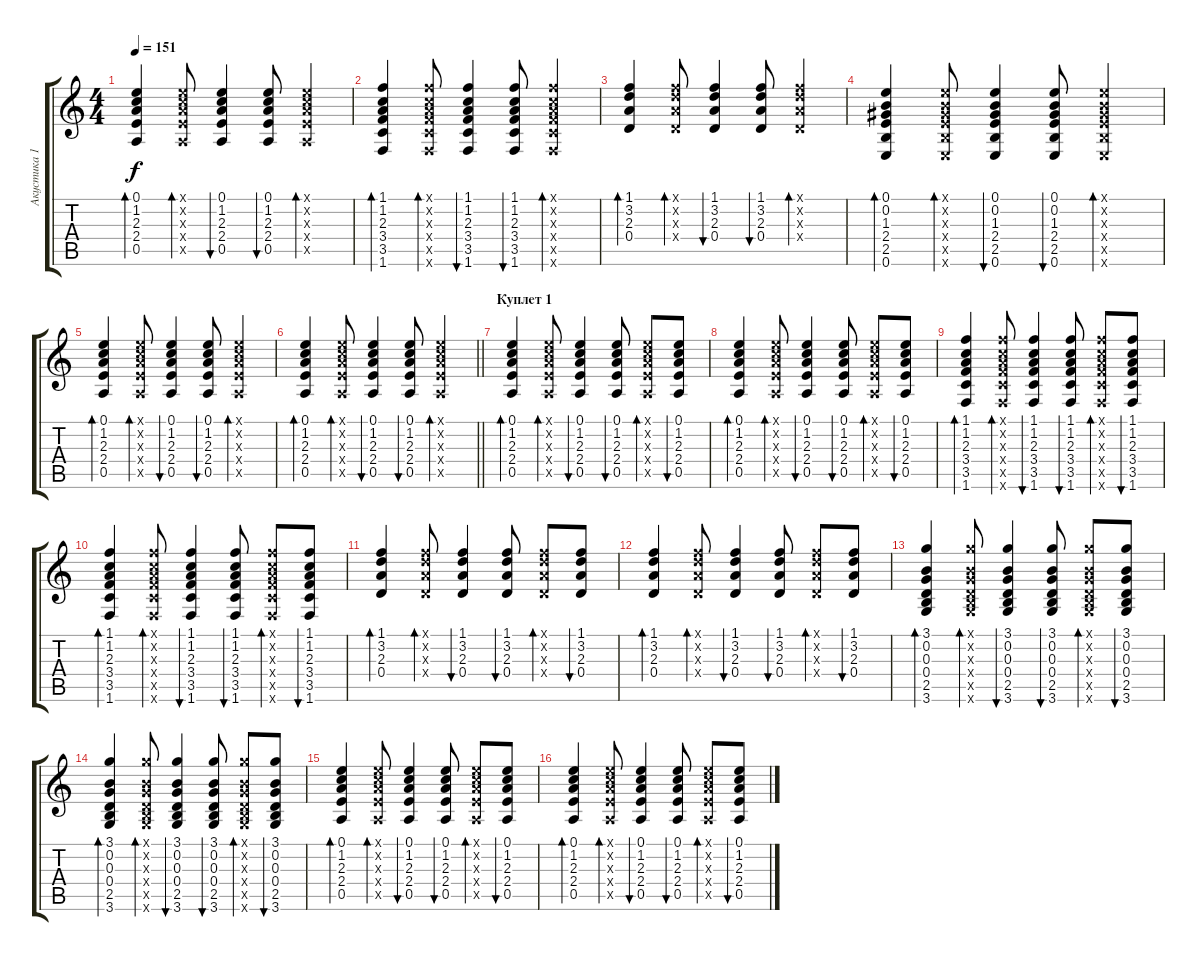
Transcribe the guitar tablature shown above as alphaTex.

\track ("Акустика 1" "Акустика 1") {instrument acousticguitarsteel}
\staff {score tabs}
\tuning (E4 B3 G3 D3 A2 E2) {hide}
\ts (4 4)
\tempo 151
\clef g2
\ks c
(0.1 1.2 2.3 2.4 0.5).4{bd 60 dy f} (0.1{x} 1.2{x} 2.3{x} 2.4{x} 0.5{x}).8{bd 60} (0.1 1.2 2.3 2.4 0.5).4{bu 60} (0.1 1.2 2.3 2.4 0.5).8{bu 60} (0.1{x} 1.2{x} 2.3{x} 2.4{x} 0.5{x}).4{bd 60} |
(1.1 1.2 2.3 3.4 3.5 1.6).4{bd 60} (1.1{x} 1.2{x} 2.3{x} 3.4{x} 3.5{x} 1.6{x}).8{bd 60} (1.1 1.2 2.3 3.4 3.5 1.6).4{bu 60} (1.1 1.2 2.3 3.4 3.5 1.6).8{bu 60} (1.1{x} 1.2{x} 2.3{x} 3.4{x} 3.5{x} 1.6{x}).4{bd 60} |
(1.1 3.2 2.3 0.4).4{bd 60} (1.1{x} 3.2{x} 2.3{x} 0.4{x}).8{bd 60} (1.1 3.2 2.3 0.4).4{bu 60} (1.1 3.2 2.3 0.4).8{bu 60} (1.1{x} 3.2{x} 2.3{x} 0.4{x}).4{bd 60} |
(0.1 0.2 1.3 2.4 2.5 0.6).4{bd 60} (0.1{x} 0.2{x} 1.3{x} 2.4{x} 2.5{x} 0.6{x}).8{bd 60} (0.1 0.2 1.3 2.4 2.5 0.6).4{bu 60} (0.1 0.2 1.3 2.4 2.5 0.6).8{bu 60} (0.1{x} 0.2{x} 1.3{x} 2.4{x} 2.5{x} 0.6{x}).4{bd 60} |
(0.1 1.2 2.3 2.4 0.5).4{bd 60} (0.1{x} 1.2{x} 2.3{x} 2.4{x} 0.5{x}).8{bd 60} (0.1 1.2 2.3 2.4 0.5).4{bu 60} (0.1 1.2 2.3 2.4 0.5).8{bu 60} (0.1{x} 1.2{x} 2.3{x} 2.4{x} 0.5{x}).4{bd 60} |
\barLineRight lightlight
(0.1 1.2 2.3 2.4 0.5).4{bd 60} (0.1{x} 1.2{x} 2.3{x} 2.4{x} 0.5{x}).8{bd 60} (0.1 1.2 2.3 2.4 0.5).4{bu 60} (0.1 1.2 2.3 2.4 0.5).8{bu 60} (0.1{x} 1.2{x} 2.3{x} 2.4{x} 0.5{x}).4{bd 60} |
\section ("" "Куплет 1")
(0.1 1.2 2.3 2.4 0.5).4{bd 60} (0.1{x} 1.2{x} 2.3{x} 2.4{x} 0.5{x}).8{bd 60} (0.1 1.2 2.3 2.4 0.5).4{bu 60} (0.1 1.2 2.3 2.4 0.5).8{bu 60} (0.1{x} 1.2{x} 2.3{x} 2.4{x} 0.5{x}).8{bd 60} (0.1 1.2 2.3 2.4 0.5).8{bu 60} |
(0.1 1.2 2.3 2.4 0.5).4{bd 60} (0.1{x} 1.2{x} 2.3{x} 2.4{x} 0.5{x}).8{bd 60} (0.1 1.2 2.3 2.4 0.5).4{bu 60} (0.1 1.2 2.3 2.4 0.5).8{bu 60} (0.1{x} 1.2{x} 2.3{x} 2.4{x} 0.5{x}).8{bd 60} (0.1 1.2 2.3 2.4 0.5).8{bu 60} |
(1.1 1.2 2.3 3.4 3.5 1.6).4{bd 60} (1.1{x} 1.2{x} 2.3{x} 3.4{x} 3.5{x} 1.6{x}).8{bd 60} (1.1 1.2 2.3 3.4 3.5 1.6).4{bu 60} (1.1 1.2 2.3 3.4 3.5 1.6).8{bu 60} (1.1{x} 1.2{x} 2.3{x} 3.4{x} 3.5{x} 1.6{x}).8{bd 60} (1.1 1.2 2.3 3.4 3.5 1.6).8{bu 60} |
(1.1 1.2 2.3 3.4 3.5 1.6).4{bd 60} (1.1{x} 1.2{x} 2.3{x} 3.4{x} 3.5{x} 1.6{x}).8{bd 60} (1.1 1.2 2.3 3.4 3.5 1.6).4{bu 60} (1.1 1.2 2.3 3.4 3.5 1.6).8{bu 60} (1.1{x} 1.2{x} 2.3{x} 3.4{x} 3.5{x} 1.6{x}).8{bd 60} (1.1 1.2 2.3 3.4 3.5 1.6).8{bu 60} |
(1.1 3.2 2.3 0.4).4{bd 60} (1.1{x} 3.2{x} 2.3{x} 0.4{x}).8{bd 60} (1.1 3.2 2.3 0.4).4{bu 60} (1.1 3.2 2.3 0.4).8{bu 60} (1.1{x} 3.2{x} 2.3{x} 0.4{x}).8{bd 60} (1.1 3.2 2.3 0.4).8{bu 60} |
(1.1 3.2 2.3 0.4).4{bd 60} (1.1{x} 3.2{x} 2.3{x} 0.4{x}).8{bd 60} (1.1 3.2 2.3 0.4).4{bu 60} (1.1 3.2 2.3 0.4).8{bu 60} (1.1{x} 3.2{x} 2.3{x} 0.4{x}).8{bd 60} (1.1 3.2 2.3 0.4).8{bu 60} |
(3.1 0.2 0.3 0.4 2.5 3.6).4{bd 60} (3.1{x} 0.2{x} 0.3{x} 0.4{x} 2.5{x} 3.6{x}).8{bd 60} (3.1 0.2 0.3 0.4 2.5 3.6).4{bu 60} (3.1 0.2 0.3 0.4 2.5 3.6).8{bu 60} (3.1{x} 0.2{x} 0.3{x} 0.4{x} 2.5{x} 3.6{x}).8{bd 60} (3.1 0.2 0.3 0.4 2.5 3.6).8{bu 60} |
(3.1 0.2 0.3 0.4 2.5 3.6).4{bd 60} (3.1{x} 0.2{x} 0.3{x} 0.4{x} 2.5{x} 3.6{x}).8{bd 60} (3.1 0.2 0.3 0.4 2.5 3.6).4{bu 60} (3.1 0.2 0.3 0.4 2.5 3.6).8{bu 60} (3.1{x} 0.2{x} 0.3{x} 0.4{x} 2.5{x} 3.6{x}).8{bd 60} (3.1 0.2 0.3 0.4 2.5 3.6).8{bu 60} |
(0.1 1.2 2.3 2.4 0.5).4{bd 60} (0.1{x} 1.2{x} 2.3{x} 2.4{x} 0.5{x}).8{bd 60} (0.1 1.2 2.3 2.4 0.5).4{bu 60} (0.1 1.2 2.3 2.4 0.5).8{bu 60} (0.1{x} 1.2{x} 2.3{x} 2.4{x} 0.5{x}).8{bd 60} (0.1 1.2 2.3 2.4 0.5).8{bu 60} |
(0.1 1.2 2.3 2.4 0.5).4{bd 60} (0.1{x} 1.2{x} 2.3{x} 2.4{x} 0.5{x}).8{bd 60} (0.1 1.2 2.3 2.4 0.5).4{bu 60} (0.1 1.2 2.3 2.4 0.5).8{bu 60} (0.1{x} 1.2{x} 2.3{x} 2.4{x} 0.5{x}).8{bd 60} (0.1 1.2 2.3 2.4 0.5).8{bu 60}
